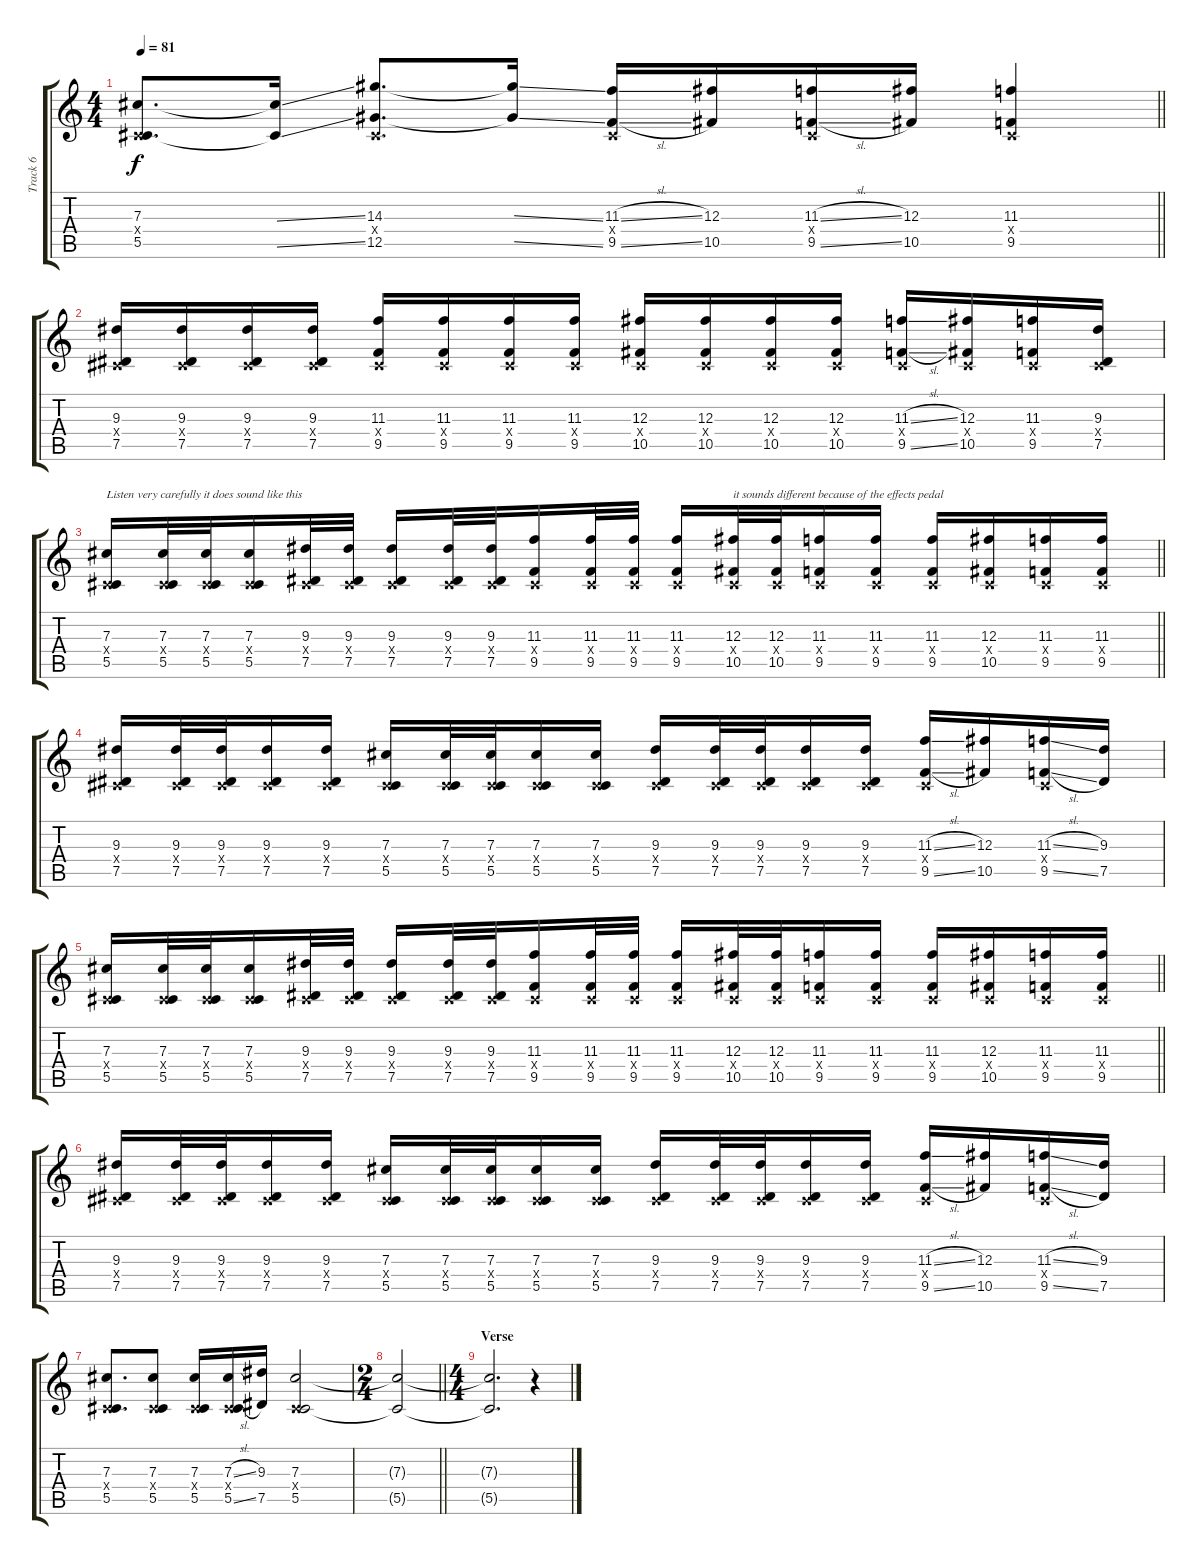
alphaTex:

\track ("Track 6" "Track 6") {instrument distortionguitar}
\staff {score tabs}
\tuning (Eb4 Bb3 Gb3 Db3 Ab2 Eb2) {hide}
\ts (4 4)
\tempo 81
\clef g2
\barLineRight lightlight
\ks c
(7.3 0.4{x} 5.5).8{d dy f} (7.3{ss t} 5.5{ss t}).16 (14.3 0.4{x} 12.5).8{d} (14.3{ss t} 12.5{ss t}).16 (11.3{sl} 0.4{x} 9.5{sl}).16 (12.3 10.5).16 (11.3{sl} 0.4{x} 9.5{sl}).16 (12.3 10.5).16 (11.3 0.4{x} 9.5).4 |
(9.3 0.4{x} 7.5).16 (9.3 0.4{x} 7.5).16 (9.3 0.4{x} 7.5).16 (9.3 0.4{x} 7.5).16 (11.3 0.4{x} 9.5).16 (11.3 0.4{x} 9.5).16 (11.3 0.4{x} 9.5).16 (11.3 0.4{x} 9.5).16 (12.3 0.4{x} 10.5).16 (12.3 0.4{x} 10.5).16 (12.3 0.4{x} 10.5).16 (12.3 0.4{x} 10.5).16 (11.3{sl} 0.4{x} 9.5{sl}).16 (12.3 0.4{x} 10.5).16 (11.3 0.4{x} 9.5).16 (9.3 0.4{x} 7.5).16 |
\barLineRight lightlight
(7.3 0.4{x} 5.5).16{txt "Listen very carefully it does sound like this"} (7.3 0.4{x} 5.5).32 (7.3 0.4{x} 5.5).32 (7.3 0.4{x} 5.5).16 (9.3 0.4{x} 7.5).32 (9.3 0.4{x} 7.5).32 (9.3 0.4{x} 7.5).16 (9.3 0.4{x} 7.5).32 (9.3 0.4{x} 7.5).32 (11.3 0.4{x} 9.5).16 (11.3 0.4{x} 9.5).32 (11.3 0.4{x} 9.5).32 (11.3 0.4{x} 9.5).16 (12.3 0.4{x} 10.5).32{txt "it sounds different because of the effects pedal"} (12.3 0.4{x} 10.5).32 (11.3 0.4{x} 9.5).16 (11.3 0.4{x} 9.5).16 (11.3 0.4{x} 9.5).16 (12.3 0.4{x} 10.5).16 (11.3 0.4{x} 9.5).16 (11.3 0.4{x} 9.5).16 |
(9.3 0.4{x} 7.5).16 (9.3 0.4{x} 7.5).32 (9.3 0.4{x} 7.5).32 (9.3 0.4{x} 7.5).16 (9.3 0.4{x} 7.5).16 (7.3 0.4{x} 5.5).16 (7.3 0.4{x} 5.5).32 (7.3 0.4{x} 5.5).32 (7.3 0.4{x} 5.5).16 (7.3 0.4{x} 5.5).16 (9.3 0.4{x} 7.5).16 (9.3 0.4{x} 7.5).32 (9.3 0.4{x} 7.5).32 (9.3 0.4{x} 7.5).16 (9.3 0.4{x} 7.5).16 (11.3{sl} 0.4{x} 9.5{sl}).16 (12.3 10.5).16 (11.3{sl} 0.4{x} 9.5{sl}).16 (9.3 7.5).16 |
\barLineRight lightlight
(7.3 0.4{x} 5.5).16 (7.3 0.4{x} 5.5).32 (7.3 0.4{x} 5.5).32 (7.3 0.4{x} 5.5).16 (9.3 0.4{x} 7.5).32 (9.3 0.4{x} 7.5).32 (9.3 0.4{x} 7.5).16 (9.3 0.4{x} 7.5).32 (9.3 0.4{x} 7.5).32 (11.3 0.4{x} 9.5).16 (11.3 0.4{x} 9.5).32 (11.3 0.4{x} 9.5).32 (11.3 0.4{x} 9.5).16 (12.3 0.4{x} 10.5).32 (12.3 0.4{x} 10.5).32 (11.3 0.4{x} 9.5).16 (11.3 0.4{x} 9.5).16 (11.3 0.4{x} 9.5).16 (12.3 0.4{x} 10.5).16 (11.3 0.4{x} 9.5).16 (11.3 0.4{x} 9.5).16 |
(9.3 0.4{x} 7.5).16 (9.3 0.4{x} 7.5).32 (9.3 0.4{x} 7.5).32 (9.3 0.4{x} 7.5).16 (9.3 0.4{x} 7.5).16 (7.3 0.4{x} 5.5).16 (7.3 0.4{x} 5.5).32 (7.3 0.4{x} 5.5).32 (7.3 0.4{x} 5.5).16 (7.3 0.4{x} 5.5).16 (9.3 0.4{x} 7.5).16 (9.3 0.4{x} 7.5).32 (9.3 0.4{x} 7.5).32 (9.3 0.4{x} 7.5).16 (9.3 0.4{x} 7.5).16 (11.3{sl} 0.4{x} 9.5{sl}).16 (12.3 10.5).16 (11.3{sl} 0.4{x} 9.5{sl}).16 (9.3 7.5).16 |
(7.3 0.4{x} 5.5).8{d} (7.3 0.4{x} 5.5).8 (7.3 0.4{x} 5.5).16 (7.3{sl} 0.4{x} 5.5{sl}).16 (9.3 7.5).16 (7.3 0.4{x} 5.5).2 |
\ts (2 4)
\barLineRight lightlight
(7.3{t} 5.5{t}).2{volume 0} |
\ts (4 4)
\section ("" "Verse")
(7.3{t} 5.5{t}).2{d} r.4
